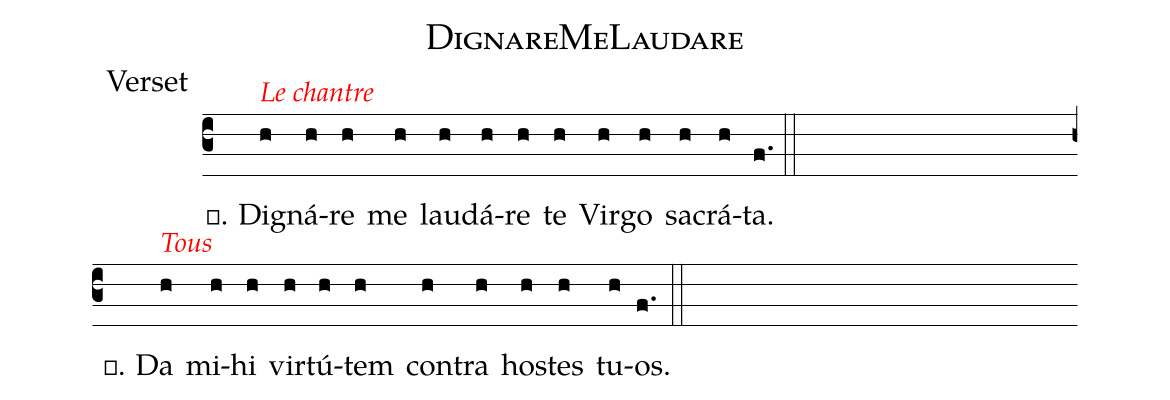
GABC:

name:DignareMeLaudare;
office-part:Verset;
%%
(c3) <alt>\rubrica{Le chantre}</alt>
℣. D{i}(h)gná(h)re(h) me(h) lau(h)dá(h)re(h) te(h) Vir(h)go(h) sa(h)crá(h)ta.(f.) (::)
(Z)

<alt>\rubrica{Tous}</alt>
℟. D{a}(h) mi(h)hi(h) vir(h)tú(h)tem(h) con(h)tra(h) ho(h)stes(h) tu(h)os.(f.) (::)
